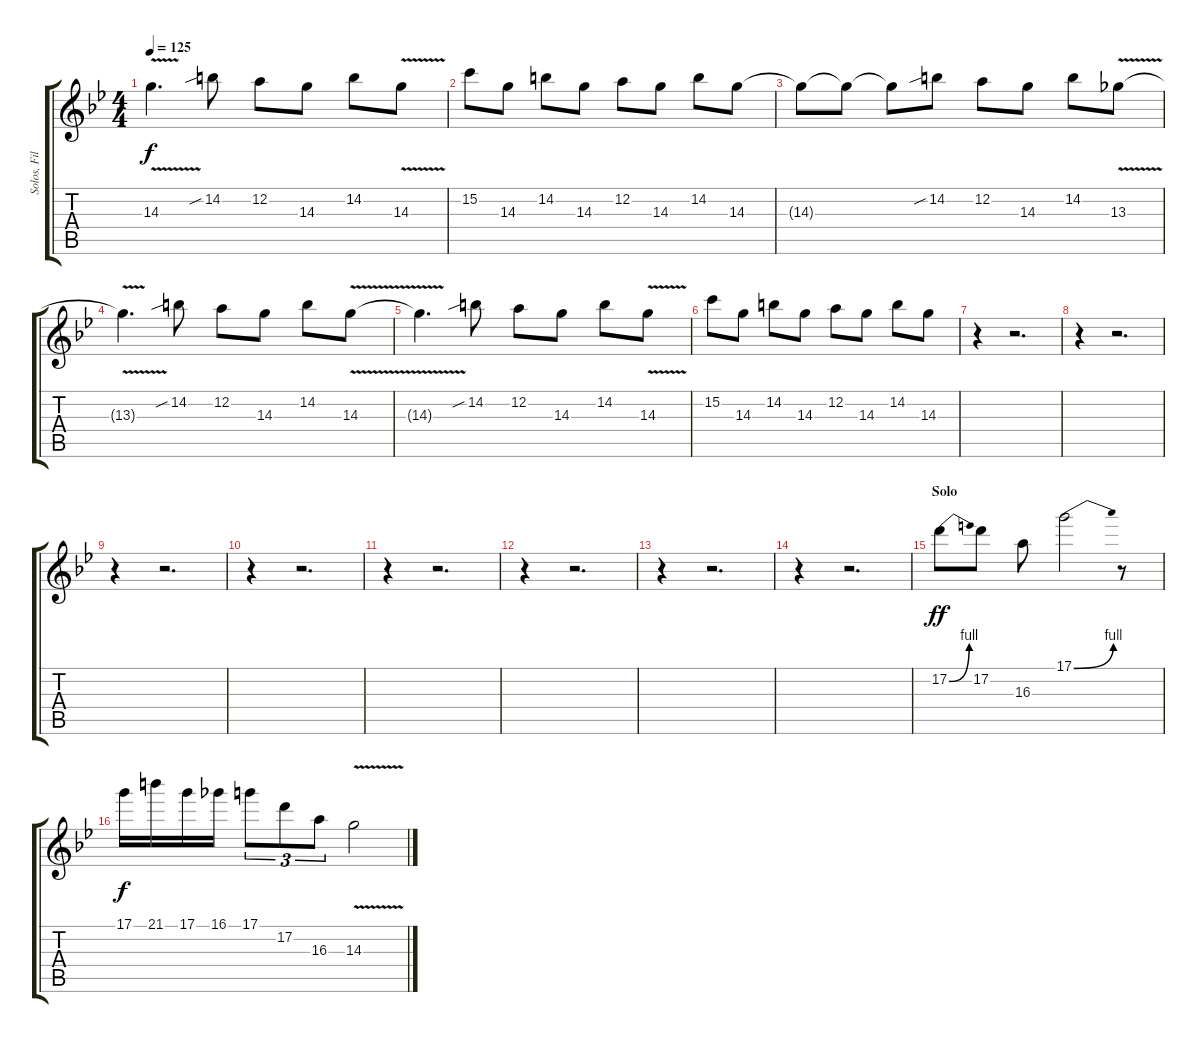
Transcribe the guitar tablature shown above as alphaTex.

\track ("Solos, Fills and Harmony 1" "Solos, Fil") {instrument distortionguitar}
\staff {score tabs}
\tuning (D4 A3 F3 C3 G2 C2) {hide}
\ts (4 4)
\tempo 125
\clef g2
\ks bb
14.3{v t}.4{d dy f} 14.2{sib}.8 12.2.8 14.3.8 14.2.8 14.3{v}.8 |
15.2.8 14.3.8 14.2.8 14.3.8 12.2.8 14.3.8 14.2.8 14.3.8 |
14.3{t}.8 14.3{t}.8 14.3{t}.8 14.2{sib}.8 12.2.8 14.3.8 14.2.8 13.3{v}.8 |
13.3{v t}.4{d} 14.2{sib}.8 12.2.8 14.3.8 14.2.8 14.3{v}.8 |
14.3{v t}.4{d} 14.2{sib}.8 12.2.8 14.3.8 14.2.8 14.3{v}.8 |
15.2.8 14.3.8 14.2.8 14.3.8 12.2.8 14.3.8 14.2.8 14.3.8 |
r.4 r.2{d} |
r.4 r.2{d} |
r.4 r.2{d} |
r.4 r.2{d} |
r.4 r.2{d} |
r.4 r.2{d} |
r.4 r.2{d} |
r.4{volume 15 balance 8} r.2{d} |
\section ("" "Solo")
17.2{be (bend 0 0 60 4)}.8{dy ff} 17.2.8 16.3.8 17.1{be (bend 0 0 60 4)}.2 r.8 |
17.1.16{dy f} 21.1.16 17.1.16 16.1.16 17.1.8{tu (3 2)} 17.2.8{tu (3 2)} 16.3.8{tu (3 2)} 14.3{v}.2
